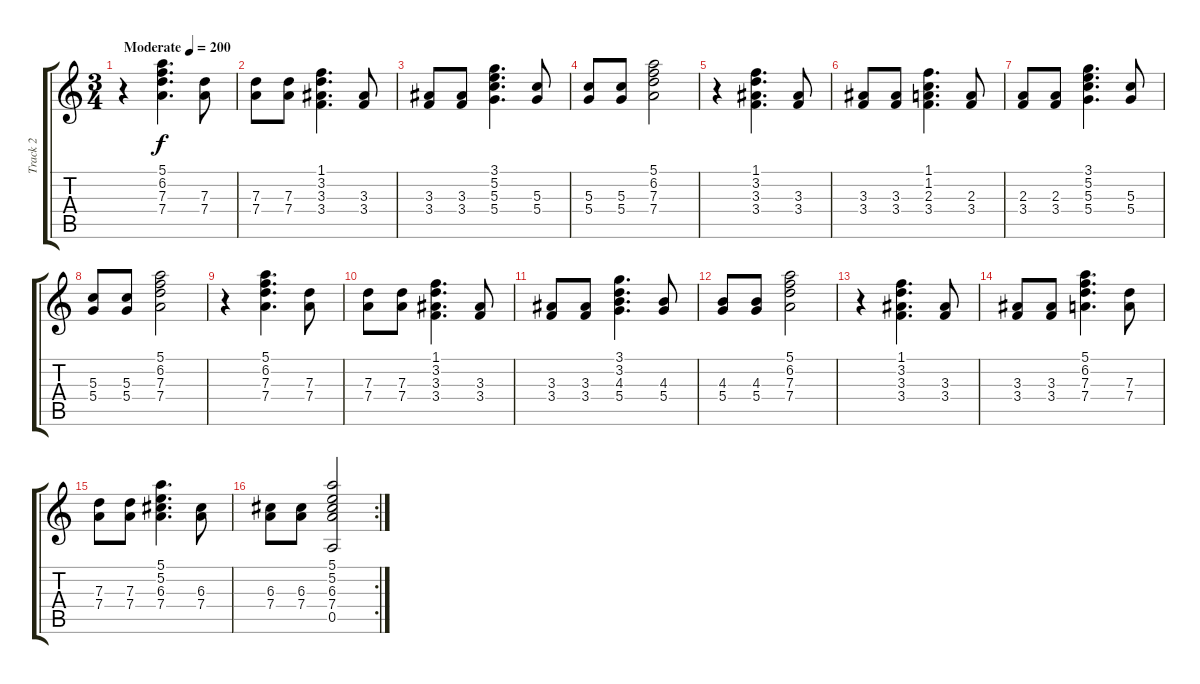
\track ("Track 2" "Track 2") {instrument acousticguitarnylon}
\staff {score tabs}
\tuning (E4 B3 G3 D3 A2 E2) {hide}
\ts (3 4)
\tempo (200 "Moderate")
\clef g2
\ks c
r.4{dy f instrument acousticguitarnylon} (5.1 6.2 7.3 7.4).4{d} (7.3 7.4).8 |
(7.3 7.4).8 (7.3 7.4).8 (1.1 3.2 3.3 3.4).4{d} (3.3 3.4).8 |
(3.3 3.4).8 (3.3 3.4).8 (3.1 5.2 5.3 5.4).4{d} (5.3 5.4).8 |
(5.3 5.4).8 (5.3 5.4).8 (5.1 6.2 7.3 7.4).2 |
r.4 (1.1 3.2 3.3 3.4).4{d} (3.3 3.4).8 |
(3.3 3.4).8 (3.3 3.4).8 (1.1 1.2 2.3 3.4).4{d} (2.3 3.4).8 |
(2.3 3.4).8 (2.3 3.4).8 (3.1 5.2 5.3 5.4).4{d} (5.3 5.4).8 |
(5.3 5.4).8 (5.3 5.4).8 (5.1 6.2 7.3 7.4).2 |
r.4 (5.1 6.2 7.3 7.4).4{d} (7.3 7.4).8 |
(7.3 7.4).8 (7.3 7.4).8 (1.1 3.2 3.3 3.4).4{d} (3.3 3.4).8 |
(3.3 3.4).8 (3.3 3.4).8 (3.1 3.2 4.3 5.4).4{d} (4.3 5.4).8 |
(4.3 5.4).8 (4.3 5.4).8 (5.1 6.2 7.3 7.4).2 |
r.4 (1.1 3.2 3.3 3.4).4{d} (3.3 3.4).8 |
(3.3 3.4).8 (3.3 3.4).8 (5.1 6.2 7.3 7.4).4{d} (7.3 7.4).8 |
(7.3 7.4).8 (7.3 7.4).8 (5.1 5.2 6.3 7.4).4{d} (6.3 7.4).8 |
\rc 2
(6.3 7.4).8 (6.3 7.4).8 (5.1 5.2 6.3 7.4 0.5).2
